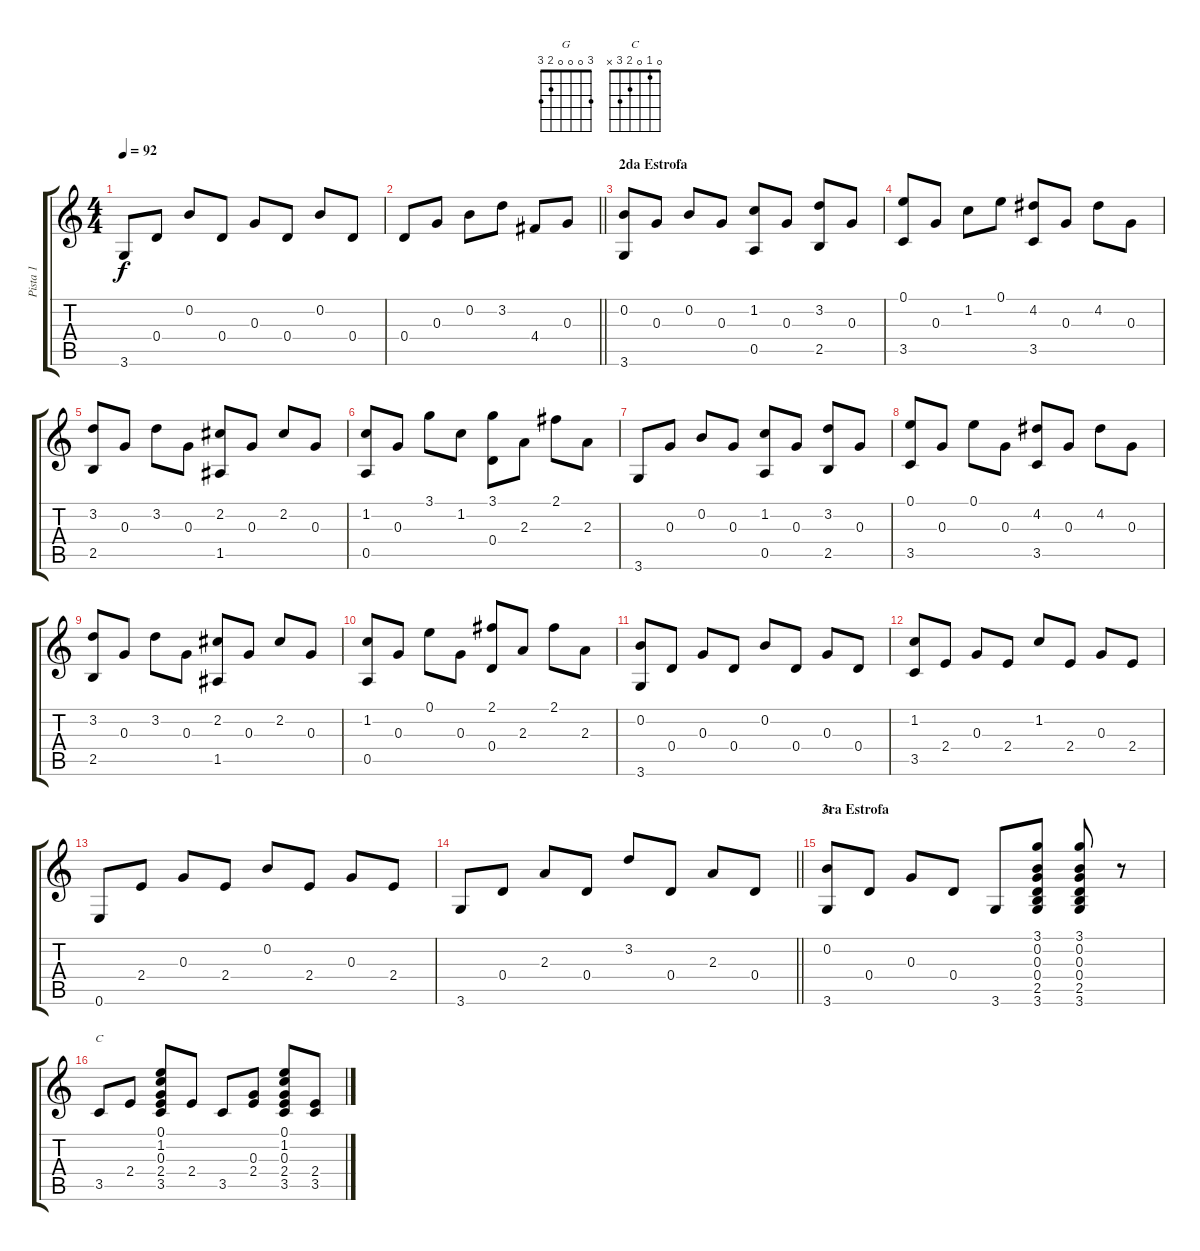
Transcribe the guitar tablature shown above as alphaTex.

\track ("Pista 1" "Pista 1") {instrument acousticguitarsteel}
\staff {score tabs}
\tuning (E4 B3 G3 D3 A2 E2) {hide}
\chord ("G" 3 0 0 0 2 3)
\chord ("C" 0 1 0 2 3 x)
\ts (4 4)
\tempo 92
\clef g2
\ks c
3.6.8{dy f} 0.4.8 0.2.8 0.4.8 0.3.8 0.4.8 0.2.8 0.4.8 |
\barLineRight lightlight
0.4.8 0.3.8 0.2.8 3.2.8 4.4.8 0.3.8 |
\section ("" "2da Estrofa")
(0.2 3.6).8 0.3.8 0.2.8 0.3.8 (1.2 0.5).8 0.3.8 (3.2 2.5).8 0.3.8 |
(0.1 3.5).8 0.3.8 1.2.8 0.1.8 (4.2 3.5).8 0.3.8 4.2.8 0.3.8 |
(3.2 2.5).8 0.3.8 3.2.8 0.3.8 (2.2 1.5).8 0.3.8 2.2.8 0.3.8 |
(1.2 0.5).8 0.3.8 3.1.8 1.2.8 (3.1 0.4).8 2.3.8 2.1.8 2.3.8 |
3.6.8 0.3.8 0.2.8 0.3.8 (1.2 0.5).8 0.3.8 (3.2 2.5).8 0.3.8 |
(0.1 3.5).8 0.3.8 0.1.8 0.3.8 (4.2 3.5).8 0.3.8 4.2.8 0.3.8 |
(3.2 2.5).8 0.3.8 3.2.8 0.3.8 (2.2 1.5).8 0.3.8 2.2.8 0.3.8 |
(1.2 0.5).8 0.3.8 0.1.8 0.3.8 (2.1 0.4).8 2.3.8 2.1.8 2.3.8 |
(0.2 3.6).8 0.4.8 0.3.8 0.4.8 0.2.8 0.4.8 0.3.8 0.4.8 |
(1.2 3.5).8 2.4.8 0.3.8 2.4.8 1.2.8 2.4.8 0.3.8 2.4.8 |
0.6.8 2.4.8 0.3.8 2.4.8 0.2.8 2.4.8 0.3.8 2.4.8 |
\barLineRight lightlight
3.6.8 0.4.8 2.3.8 0.4.8 3.2.8 0.4.8 2.3.8 0.4.8 |
\section ("" "3ra Estrofa")
(0.2 3.6).8{ch "G"} 0.4.8 0.3.8 0.4.8 3.6.8 (3.1 0.2 0.3 0.4 2.5 3.6).8 (3.1 0.2 0.3 0.4 2.5 3.6).8 r.8 |
3.5.8{ch "C"} 2.4.8 (0.1 1.2 0.3 2.4 3.5).8 2.4.8 3.5.8 (0.3 2.4).8 (0.1 1.2 0.3 2.4 3.5).8 (2.4 3.5).8
